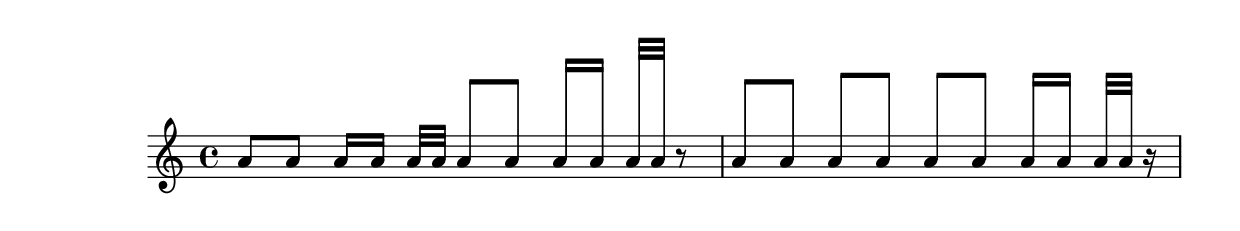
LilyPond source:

%% DO NOT EDIT this file manually; it is automatically
%% generated from LSR http://lsr.dsi.unimi.it
%% Make any changes in LSR itself, or in Documentation/snippets/new/ ,
%% and then run scripts/auxiliar/makelsr.py
%%
%% This file is in the public domain.
\version "2.12.2"

\header {
  lsrtags = "pitches, tweaks-and-overrides"

%% Translation of GIT committish: fa19277d20f8ab0397c560eb0e7b814bd804ecec
  texidoces = "
Se puede variar la longitud de las plicas de las figuras unidas por
una barra mediante la sobreescritura de la propiedad
@code{beamed-lengths} de los detalles (@code{details}) del objeto
@code{Stem}.  Si se utiliza un solo valor como argumento, la longitud
se aplica a todas las plicas.  Si se usan varios argumentos, el
primero se aplica a las corcheas, el sgundo a las semicorcheas y así
sucesivamente.  El último argumento también se aplica a todas las
figuras que son mmás cortas que la longitud de la figura del último
argumento.  También se pueden usar argumentos no enteros.

"

doctitlees = "Alterar la longitud de las plicas unidas por una barra"



  texidoc = "
Stem lengths on beamed notes can be varied by overriding the
@code{beamed-lengths} property of the @code{details} of the
@code{Stem}.  If a single value is used as an argument, the length
applies to all stems.  When multiple arguments are used, the first
applies to eighth notes, the second to sixteenth notes and so on.  The
final argument also applies to all notes shorter than the note length
of the final argument.  Non-integer arguments may also be used.

"
  doctitle = "Altering the length of beamed stems"
} % begin verbatim

\relative c'' {
  \override Stem #'(details beamed-lengths) = #'(2)
  a8[ a] a16[ a] a32[ a]
  \override Stem #'(details beamed-lengths) = #'(8 10 12)
  a8[ a] a16[ a] a32[ a] r8
  \override Stem #'(details beamed-lengths) = #'(8)
  a8[ a]
  \override Stem #'(details beamed-lengths) = #'(8.5)
  a8[ a]
  \revert Stem #'details
  a8[ a] a16[ a] a32[ a] r16
}

